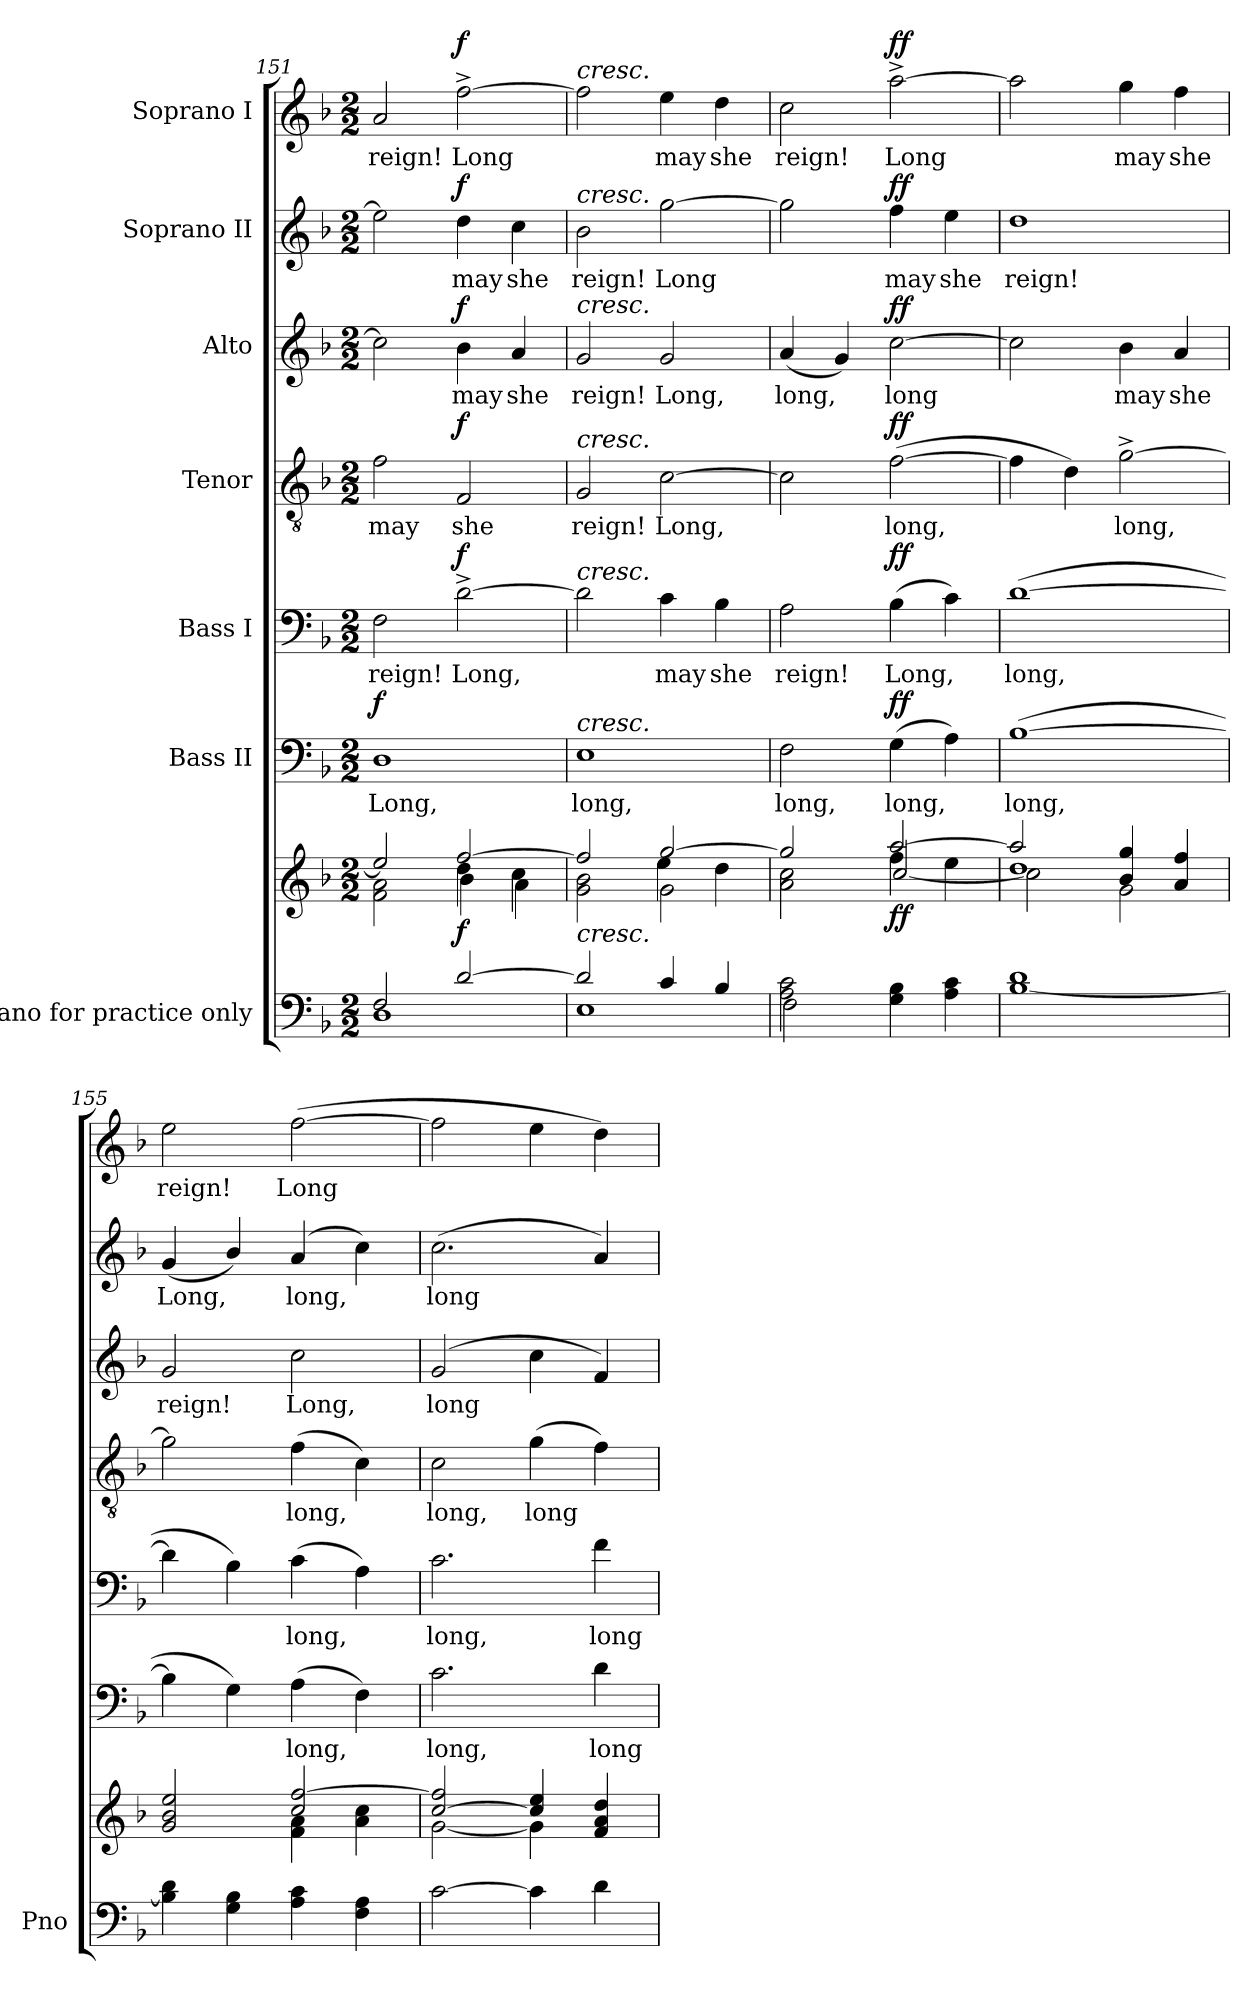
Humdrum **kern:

**kern	**kern	**dynam	**kern	**text	**dynam	**kern	**text	**dynam	**kern	**text	**dynam	**kern	**text	**dynam	**kern	**text	**dynam	**kern	**text	**dynam
*part7	*part7	*part7	*part6	*part6	*part6	*part5	*part5	*part5	*part4	*part4	*part4	*part3	*part3	*part3	*part2	*part2	*part2	*part1	*part1	*part1
*staff8	*staff7	*staff7/8	*staff6	*staff6	*staff6	*staff5	*staff5	*staff5	*staff4	*staff4	*staff4	*staff3	*staff3	*staff3	*staff2	*staff2	*staff2	*staff1	*staff1	*staff1
*I"Piano for practice only	*	*	*I"Bass II	*	*	*I"Bass I	*	*	*I"Tenor	*	*	*I"Alto	*	*	*I"Soprano II	*	*	*I"Soprano I	*	*
*I'Pno	*	*	*	*	*	*	*	*	*	*	*	*	*	*	*	*	*	*	*	*
*clefF4	*clefG2	*	*clefF4	*	*	*clefF4	*	*	*clefGv2	*	*	*clefG2	*	*	*clefG2	*	*	*clefG2	*	*
*k[b-]	*k[b-]	*	*k[b-]	*	*	*k[b-]	*	*	*k[b-]	*	*	*k[b-]	*	*	*k[b-]	*	*	*k[b-]	*	*
*M2/2	*M2/2	*	*M2/2	*	*	*M2/2	*	*	*M2/2	*	*	*M2/2	*	*	*M2/2	*	*	*M2/2	*	*
=151	=151	=151	=151	=151	=151	=151	=151	=151	=151	=151	=151	=151	=151	=151	=151	=151	=151	=151	=151	=151
*^	*^	*	*	*	*	*	*	*	*	*	*	*	*	*	*	*	*	*	*	*
*	*	*	*^	*	*	*	*	*	*	*	*	*	*	*	*	*	*	*	*	*	*	*
!	!	!	!	!	!	!	!	!LO:DY:a	!	!	!	!	!	!	!	!	!	!	!	!	!	!	!
2F/	1D	2f\ 2a\	2ee/]	2ryy	.	1D	Long,	f	2F\	reign!	.	2f\	may	.	2cc\]	.	.	2ee\]	.	.	2a/	reign!	.
!	!	!	!	!	!LO:DY:b	!	!	!	!	!	!LO:DY:a	!	!	!LO:DY:a	!	!	!LO:DY:a	!	!	!LO:DY:a	!	!	!LO:DY:a
[2d/	.	[2ff/	4dd\	4b-\	f	.	.	.	[2d^\	Long,	f	2F/	she	f	4b-\	may	f	4dd\	may	f	[2ff^\	Long	f
.	.	.	4cc\	4a\	.	.	.	.	.	.	.	.	.	.	4a/	she	.	4cc\	she	.	.	.	.
=152	=152	=152	=152	=152	=152	=152	=152	=152	=152	=152	=152	=152	=152	=152	=152	=152	=152	=152	=152	=152	=152	=152	=152
!	!	!	!	!	!	!	!	!	!	!	!	!	!	!	!	!	!	!	!	!	!LO:TX:a:i:t=cresc.	!	!
!	!	!	!	!	!	!	!	!	!	!	!	!	!	!	!	!	!	!LO:TX:a:i:t=cresc.	!	!	!	!	!
!	!	!	!	!	!	!	!	!	!	!	!	!	!	!	!LO:TX:a:i:t=cresc.	!	!	!	!	!	!	!	!
!	!	!	!	!	!	!	!	!	!	!	!	!LO:TX:a:i:t=cresc.	!	!	!	!	!	!	!	!	!	!	!
!	!	!	!	!	!	!	!	!	!LO:TX:a:i:t=cresc.	!	!	!	!	!	!	!	!	!	!	!	!	!	!
!	!	!	!	!	!	!LO:TX:a:i:t=cresc.	!	!	!	!	!	!	!	!	!	!	!	!	!	!	!	!	!
!	!	!LO:TX:b:i:t=cresc.	!	!	!	!	!	!	!	!	!	!	!	!	!	!	!	!	!	!	!	!	!
2d/]	1E	2ff/]	2g\ 2b-\	2ryy	.	1E	long,	.	2d\]	.	.	2G/	reign!	.	2g/	reign!	.	2b-\	reign!	.	2ff\]	.	.
4c/	.	[2gg/	2g\	4ee\	.	.	.	.	4c\	may	.	[2c\	Long,	.	2g/	Long,	.	[2gg\	Long	.	4ee\	may	.
4B-/	.	.	.	4dd\	.	.	.	.	4B-\	she	.	.	.	.	.	.	.	.	.	.	4dd\	she	.
=153	=153	=153	=153	=153	=153	=153	=153	=153	=153	=153	=153	=153	=153	=153	=153	=153	=153	=153	=153	=153	=153	=153	=153
*	*	*	*	*^	*	*	*	*	*	*	*	*	*	*	*	*	*	*	*	*	*	*	*
2A\ 2c\	2F\	2gg/]	2ryy	2a\ 2cc\	2ryy	.	2F\	long,	.	2A\	reign!	.	2c\]	.	.	(4a/	long,	.	2gg\]	.	.	2cc\	reign!	.
.	.	.	.	.	.	.	.	.	.	.	.	.	.	.	.	4g/)	.	.	.	.	.	.	.	.
!	!	!	!	!	!	!LO:DY:b	!	!	!LO:DY:a	!	!	!LO:DY:a	!	!	!LO:DY:a	!	!	!LO:DY:a	!	!	!LO:DY:a	!	!	!LO:DY:a
4G\ 4B-\	2ryy	[2aa/	[<2cc/	2ryy	4ff\	ff	(4G\	long,	ff	(4B-\	Long,	ff	([2f\	long,	ff	[2cc\	long	ff	4ff\	may	ff	[2aa^\	Long	ff
4A\ 4c\	.	.	.	.	4ee\	.	4A\)	.	.	4c\)	.	.	.	.	.	.	.	.	4ee\	she	.	.	.	.
*v	*v	*	*	*	*	*	*	*	*	*	*	*	*	*	*	*	*	*	*	*	*	*	*	*
*	*	*	*v	*v	*	*	*	*	*	*	*	*	*	*	*	*	*	*	*	*	*	*	*
=154	=154	=154	=154	=154	=154	=154	=154	=154	=154	=154	=154	=154	=154	=154	=154	=154	=154	=154	=154	=154	=154	=154
[1B- 1d	2aa/]	1dd	2cc\]	.	([1B-	long,	.	([1d	long,	.	4f\]	.	.	2cc\]	.	.	1dd	reign!	.	2aa\]	.	.
.	.	.	.	.	.	.	.	.	.	.	4d\)	.	.	.	.	.	.	.	.	.	.	.
.	4b-/ 4gg/	.	2g\	.	.	.	.	.	.	.	[2g^\	long,	.	4b-\	may	.	.	.	.	4gg\	may	.
.	4a/ 4ff/	.	.	.	.	.	.	.	.	.	.	.	.	4a/	she	.	.	.	.	4ff\	she	.
*	*	*v	*v	*	*	*	*	*	*	*	*	*	*	*	*	*	*	*	*	*	*	*
=155	=155	=155	=155	=155	=155	=155	=155	=155	=155	=155	=155	=155	=155	=155	=155	=155	=155	=155	=155	=155	=155
4B-\] 4d\	2g/ 2b-/ 2ee/	2ryy	.	4B-\]	.	.	4d\]	.	.	2g\]	.	.	2g/	reign!	.	(4g/	Long,	.	2ee\	reign!	.
4G\ 4B-\	.	.	.	4G\)	.	.	4B-\)	.	.	.	.	.	.	.	.	4b-/)	.	.	.	.	.
4A\ 4c\	2cc/ [2ff/	4f\ 4a\	.	(4A\	long,	.	(4c\	long,	.	(4f\	long,	.	2cc\	Long,	.	(4a/	long,	.	([2ff\	Long	.
4F\ 4A\	.	4a\ 4cc\	.	4F\)	.	.	4A\)	.	.	4c\)	.	.	.	.	.	4cc\)	.	.	.	.	.
=156	=156	=156	=156	=156	=156	=156	=156	=156	=156	=156	=156	=156	=156	=156	=156	=156	=156	=156	=156	=156	=156
[2c\	[<2cc/ 2ff/]	[2g\	.	2.c\	long,	.	2.c\	long,	.	2c\	long,	.	(2g/	long	.	(2.cc\	long	.	2ff\]	.	.
4c\]	4cc/] 4ee/	4g\]	.	.	.	.	.	.	.	(4g\	long	.	4cc\	.	.	.	.	.	4ee\	.	.
4d\	4f/ 4a/ 4dd/	4ryy	.	4d\	long	.	4f\	long	.	4f\)	.	.	4f/)	.	.	4a/)	.	.	4dd\)	.	.
*	*v	*v	*	*	*	*	*	*	*	*	*	*	*	*	*	*	*	*	*	*	*
=	=	=	=	=	=	=	=	=	=	=	=	=	=	=	=	=	=	=	=	=
*-	*-	*-	*-	*-	*-	*-	*-	*-	*-	*-	*-	*-	*-	*-	*-	*-	*-	*-	*-	*-
